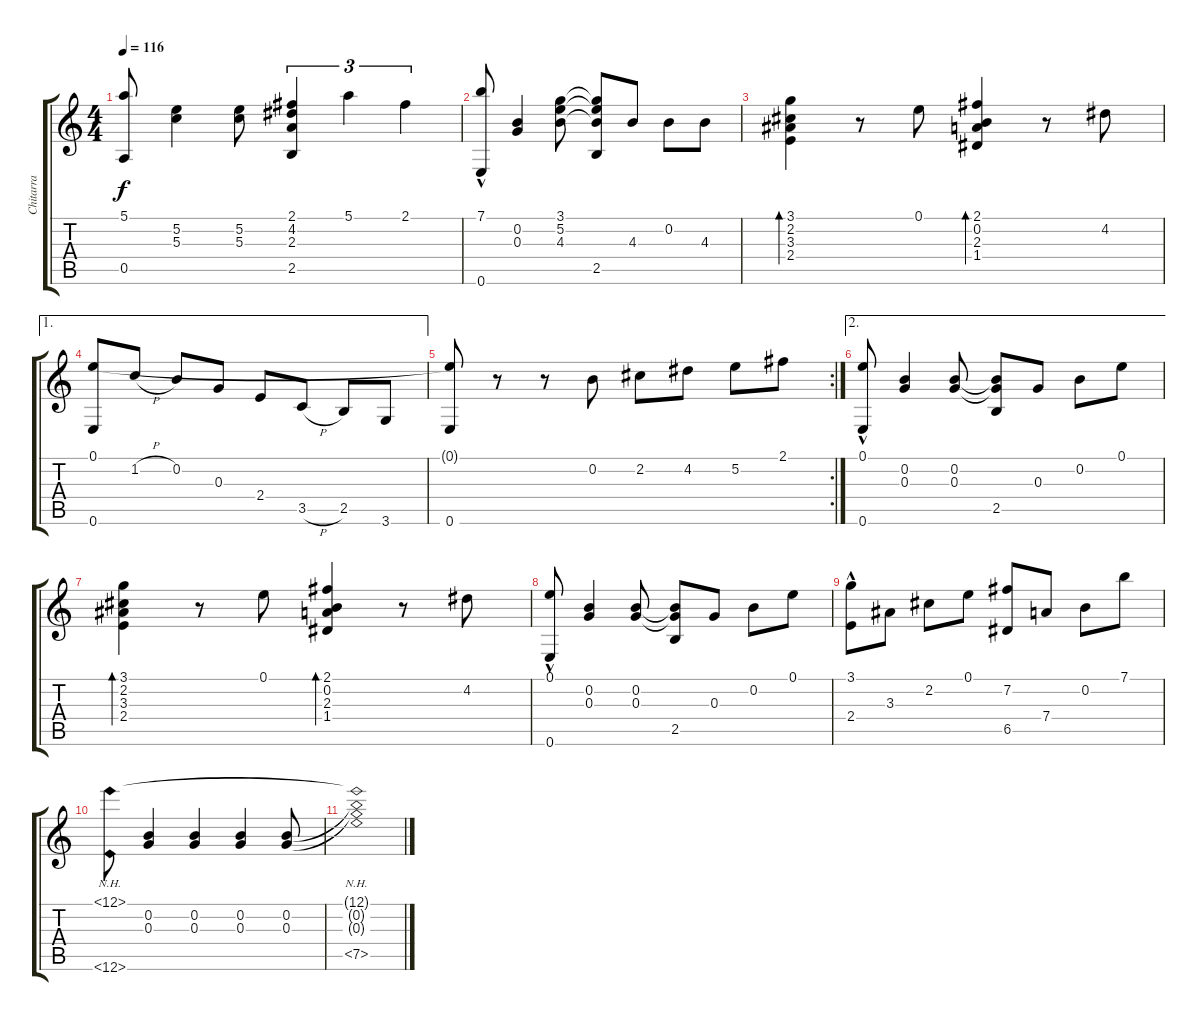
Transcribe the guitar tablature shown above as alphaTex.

\track ("Chitarra" "Chitarra") {instrument acousticguitarnylon}
\staff {score tabs}
\tuning (E4 B3 G3 D3 A2 E2) {hide}
\ts (4 4)
\tempo 116
\clef g2
\ks c
(5.1 0.5).8{dy f} (5.2 5.3).4 (5.2 5.3).8 (2.1 4.2 2.3 2.5).4{tu (3 2)} 5.1.4{tu (3 2)} 2.1.4{tu (3 2)} |
(7.1{hac} 0.6).8 (0.2 0.3).4 (3.1 5.2 4.3).8 (3.1{t} 5.2{t} 4.3{t} 2.5).8 4.3.8 0.2.8 4.3.8 |
(3.1 2.2 3.3 2.4).4{bd 240} r.8 0.1.8 (2.1 0.2 2.3 1.4).4{bd 240} r.8 4.2.8 |
\ae 1
(0.1 0.6).8 1.2{h}.8 0.2.8 0.3.8 2.4.8 3.5{h}.8 2.5.8 3.6.8 |
\rc 2
(0.1{t} 0.6).8 r.8 r.8 0.2.8 2.2.8 4.2.8 5.2.8 2.1.8 |
\ae 2
(0.1{hac} 0.6).8 (0.2 0.3).4 (0.2 0.3).8 (0.2{t} 0.3{t} 2.5).8 0.3.8 0.2.8 0.1.8 |
(3.1 2.2 3.3 2.4).4{bd 240} r.8 0.1.8 (2.1 0.2 2.3 1.4).4{bd 240} r.8 4.2.8 |
(0.1{hac} 0.6).8 (0.2 0.3).4 (0.2 0.3).8 (0.2{t} 0.3{t} 2.5).8 0.3.8 0.2.8 0.1.8 |
(3.1{hac} 2.4).8 3.3.8 2.2.8 0.1.8 (7.2 6.5).8 7.4.8 0.2.8 7.1.8 |
(12.1{nh} 0.6{nh}).8 (0.2 0.3).4 (0.2 0.3).4 (0.2 0.3).4 (0.2 0.3).8 |
(12.1{nh t} 0.2{nh t} 0.3{nh t} 7.5{nh}).1
